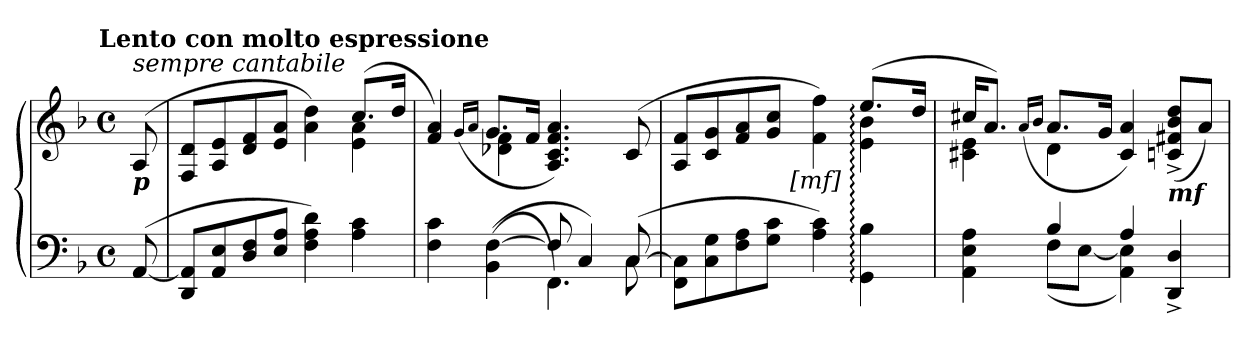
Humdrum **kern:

**kern	**kern
*part1	*part1
*staff2	*staff1
*clefF4	*clefG2
*k[b-]	*k[b-]
!!LO:TX:omd:t=Lento con molto espressione
*M4/4	*M4/4
*met(c)	*met(c)
*MM120	*MM120
=	=
!	!LO:TX:b:Bi:t=p
!	!LO:TX:a:i:t=sempre cantabile
(<[8AA/	(>8A/
=1	=1
*	*^
8DD/ 8AA]/L	8F/ 8d/L	2.ryy
8AA/ 8E/	8A/ 8e/	.
8D/ 8F/	8d/ 8f/	.
8E/ 8A/J	8e/ 8a/J	.
4F\ 4A\ 4d\)	4a\ 4dd\)	.
4A\ 4c\	(>8.cc/L	4e\ 4a\
.	16dd/Jk	.
=2	=2	=2
*^	*	*
4F\ 4c\	2ryy	4f/ 4a/)	4ryy
.	.	(>16qqg/LL	.
.	.	16qqa/JJ	.
(>(<4BB-\ [4F\	.	8.g/L	4d-X\ 4f\
.	.	16f/Jk	.
8F/]	4.FF\)	4.A/ 4.c/ 4.f/ 4.a/)	2ryy
4C/)	.	.	.
(>[8C/	8C\	(>8c/	.
=3	=3	=3	=3
*	*	*	*^
8FF\ 8C]\L	2.ryy	8A/ 8f/L	2.ryy	5%2ryy
8C\ 8G\	.	8c/ 8g/	.	.
8F\ 8A\	.	8f/ 8a/	.	.
8G\ 8c\J	.	8g/ 8cc/J	.	.
.	.	.	.	40ryy
!	!	!	!	!LO:TX:b:Bi:t=[mf]
.	.	.	.	5%2ryy
4A\ 4c\)	.	4f\ 4ff\)	.	.
4GG::\ 4B-::\	4ryy	(>8.ee::/L	4e\ 4b-\	.
.	.	.	.	10..ryy
.	.	16dd/Jk	.	.
*	*	*	*v	*v
=4	=4	=4	=4
4AA\ 4E\ 4A\	4ryy	16cc#X/KL	4c#X\ 4e\
.	.	8.a/J)	.
.	.	(>16qqa/LL	.
.	.	16qqb-/JJ	.
4B-/	(<8F\L	8.a/L	4d\
.	[8E\J	.	.
.	.	16g/Jk	.
4A/	4AA\ 4E]\)	4c#/ 4a/)	2ryy
!	!	!LO:TX:b:Bi:t=mf	!
4DD^</ 4D^</	4ryy	(>8cn^</ 8f#X^</ 8b-^</ 8dd^</L	.
.	.	8a/J)	.
*v	*v	*	*
*	*v	*v
=	=
*-	*-
